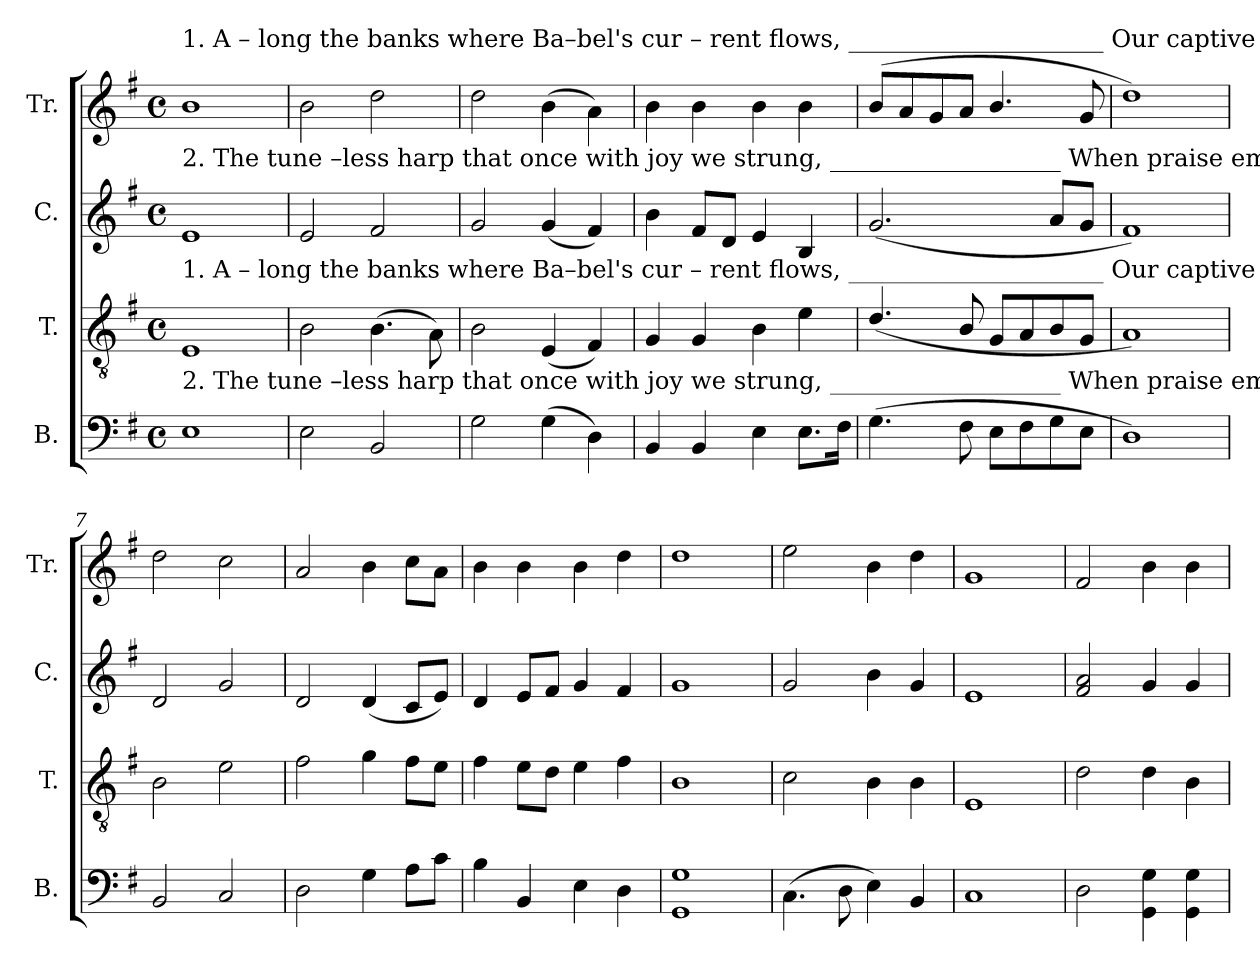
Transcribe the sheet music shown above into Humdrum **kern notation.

**kern	**kern	**kern	**kern
*part4	*part3	*part2	*part1
*staff4	*staff3	*staff2	*staff1
*I"B.	*I"T.	*I"C.	*I"Tr.
*I'B.	*I'T.	*I'C.	*I'Tr.
*clefF4	*clefGv2	*clefG2	*clefG2
*k[f#]	*k[f#]	*k[f#]	*k[f#]
*M4/4	*M4/4	*M4/4	*M4/4
*met(c)	*met(c)	*met(c)	*met(c)
*MM100	*MM100	*MM100	*MM100
=1	=1	=1	=1
!	!	!	!LO:TX:a:t=1. A  –  long   the  banks  where   Ba–bel's  cur – rent   flows, _____________________ Our captive bands in deep despondence strayed;  While Zi–on's  fall    in  sad  re–
!	!	!	!LO:TX:b:t=2. The   tune –less  harp    that    once with  joy   we    strung,  ___________________ When praise employed and mirth inspired the lay,  In  mournful  si –lence  on  the
!	!LO:TX:a:t=1. A  –  long   the  banks  where   Ba–bel's  cur – rent   flows, _____________________ Our captive bands in deep despondence strayed;  While Zi–on's  fall    in  sad  re–	!	!
!	!LO:TX:b:t=2. The   tune –less  harp    that    once with  joy   we    strung,  ___________________ When praise employed and mirth inspired the lay,  In  mournful  si –lence  on  the	!	!
1E!	1E!	1e!	1b!
=2	=2	=2	=2
2E!\	2B!\	2e!/	2b!\
2BB!/	(4.B!\	2f#!/	2dd!\
.	8A!\)	.	.
=3	=3	=3	=3
2G!\	2B!\	2g!/	2dd!\
(4G!\	(4E!/	(4g!/	(4b!\
4D!\)	4F#!/)	4f#!/)	4a!\)
=4	=4	=4	=4
4BB!/	4G!/	4b!\	4b!\
4BB!/	4G!/	8f#!/L	4b!\
.	.	8d!/J	.
4E!\	4B!\	4e!/	4b!\
8.E!\L	4e!\	4B!/	4b!\
16F#!\Jk	.	.	.
=5	=5	=5	=5
(4.G!\	(4.d!/	(2.g!/	(8b!/L
.	.	.	8a!/
.	.	.	8g!/
8F#!\	8B!/	.	8a!/J
8E!\L	8G!/L	.	4.b!/
8F#!\	8A!/	.	.
8G!\	8B!/	8a!/L	.
8E!\J	8G!/J	8g!/J	8g!/
=6	=6	=6	=6
1D!)	1A!)	1f#!)	1dd!)
=7	=7	=7	=7
2BB!/	2B!\	2d!/	2dd!\
2C!/	2e!\	2g!/	2cc!\
=8	=8	=8	=8
2D!\	2f#!\	2d!/	2a!/
4G!\	4g!\	(4d!/	4b!\
8A!\L	8f#!\L	8c!/L	8cc!\L
8c!\J	8e!\J	8e!/J)	8a!\J
=9	=9	=9	=9
4B!\	4f#!\	4d!/	4b!\
4BB!/	8e!\L	8e!/L	4b!\
.	8d!\J	8f#!/J	.
4E!\	4e!\	4g!/	4b!\
4D!\	4f#!\	4f#!/	4dd!\
=10	=10	=10	=10
1GG! 1G!	1B!	1g!	1dd!
=11	=11	=11	=11
(4.C!\	2c!\	2g!/	2ee!\
8D!\	.	.	.
4E!\)	4B!\	4b!\	4b!\
4BB!/	4B!\	4g!/	4dd!\
=12	=12	=12	=12
1C!	1E!	1e!	1g!
=13	=13	=13	=13
2D!\	2d!\	2f#!/ 2a!/	2f#!/
4GG!\ 4G!\	4d!\	4g!/	4b!\
4GG!\ 4G!\	4B!\	4g!/	4b!\
=	=	=	=
*-	*-	*-	*-
